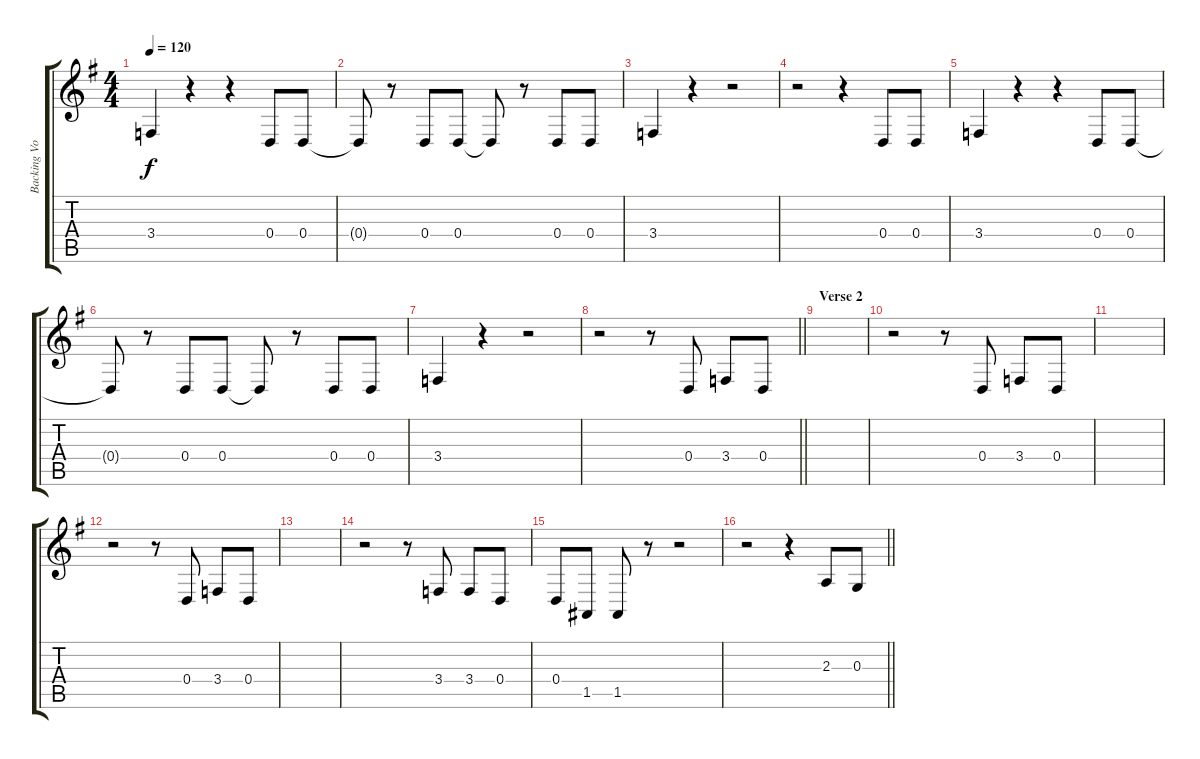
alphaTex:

\track ("Backing Vocals" "Backing Vo") {instrument oboe}
\staff {score tabs}
\tuning (E4 B3 G3 D3 A2 E2) {hide}
\ts (4 4)
\tempo 120
\clef g2
\ks g
3.4.4{dy f} r.4 r.4 0.4.8 0.4.8 |
0.4{t}.8 r.8 0.4.8 0.4.8 0.4{t}.8 r.8 0.4.8 0.4.8 |
3.4.4 r.4 r.2 |
r.2 r.4 0.4.8 0.4.8 |
3.4.4 r.4 r.4 0.4.8 0.4.8 |
0.4{t}.8 r.8 0.4.8 0.4.8 0.4{t}.8 r.8 0.4.8 0.4.8 |
3.4.4 r.4 r.2 |
\barLineRight lightlight
r.2 r.8 0.4.8 3.4.8 0.4.8 |
\section ("" "Verse 2")
|
r.2 r.8 0.4.8 3.4.8 0.4.8 |
|
r.2 r.8 0.4.8 3.4.8 0.4.8 |
|
r.2 r.8 3.4.8 3.4.8 0.4.8 |
0.4.8 1.5.8 1.5.8 r.8 r.2 |
\barLineRight lightlight
r.2 r.4 2.3.8 0.3.8
